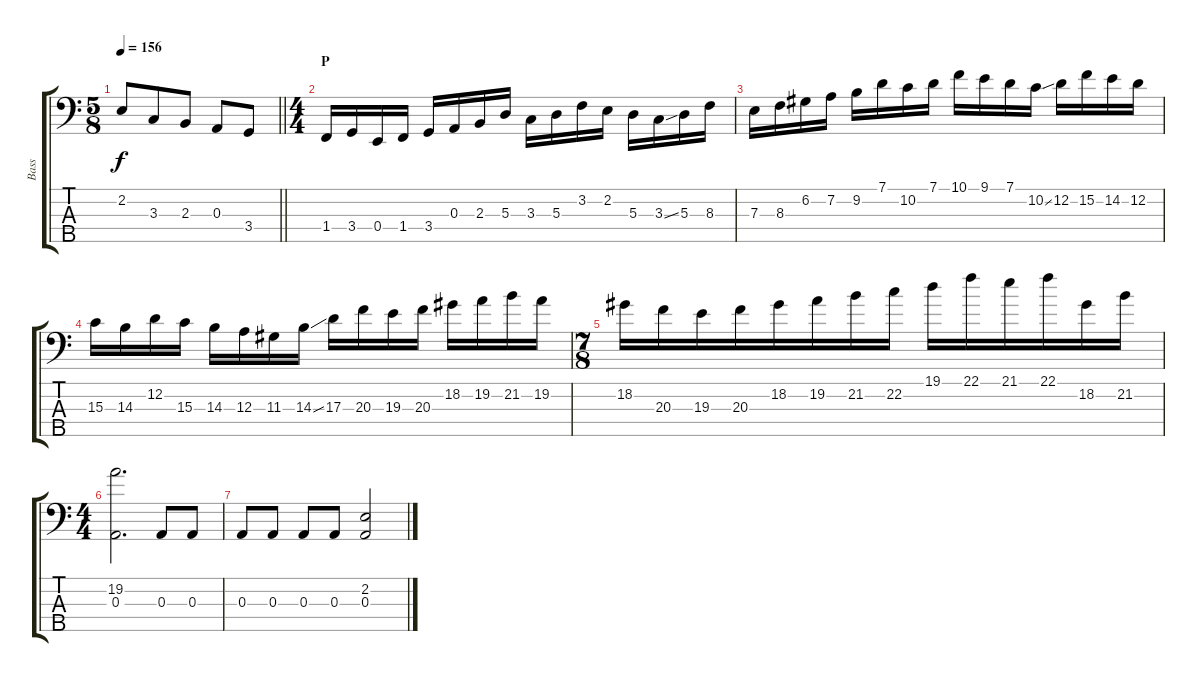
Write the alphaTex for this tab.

\track ("Bass" "Bass") {instrument electricbasspick}
\staff {score tabs}
\tuning (G2 D2 A1 E1 B0) {hide}
\ts (5 8)
\tempo 156
\clef f4
\barLineRight lightlight
\ks c
2.2.8{dy f} 3.3.8 2.3.8 0.3.8 3.4.8 |
\ts (4 4)
\section ("" "P")
1.4.16 3.4.16 0.4.16 1.4.16 3.4.16 0.3.16 2.3.16 5.3.16 3.3.16 5.3.16 3.2.16 2.2.16 5.3.16 3.3{ss}.16 5.3.16 8.3.16 |
7.3.16 8.3.16 6.2.16 7.2.16 9.2.16 7.1.16 10.2.16 7.1.16 10.1.16 9.1.16 7.1.16 10.2{ss}.16 12.2.16 15.2.16 14.2.16 12.2.16 |
15.3.16 14.3.16 12.2.16 15.3.16 14.3.16 12.3.16 11.3.16 14.3{ss}.16 17.3.16 20.3.16 19.3.16 20.3.16 18.2.16 19.2.16 21.2.16 19.2.16 |
\ts (7 8)
18.2.16 20.3.16 19.3.16 20.3.16 18.2.16 19.2.16 21.2.16 22.2.16 19.1.16 22.1.16 21.1.16 22.1.16 18.2.16 21.2.16 |
\ts (4 4)
(19.2 0.3).2{d} 0.3.8 0.3.8 |
0.3.8 0.3.8 0.3.8 0.3.8 (2.2 0.3).2
